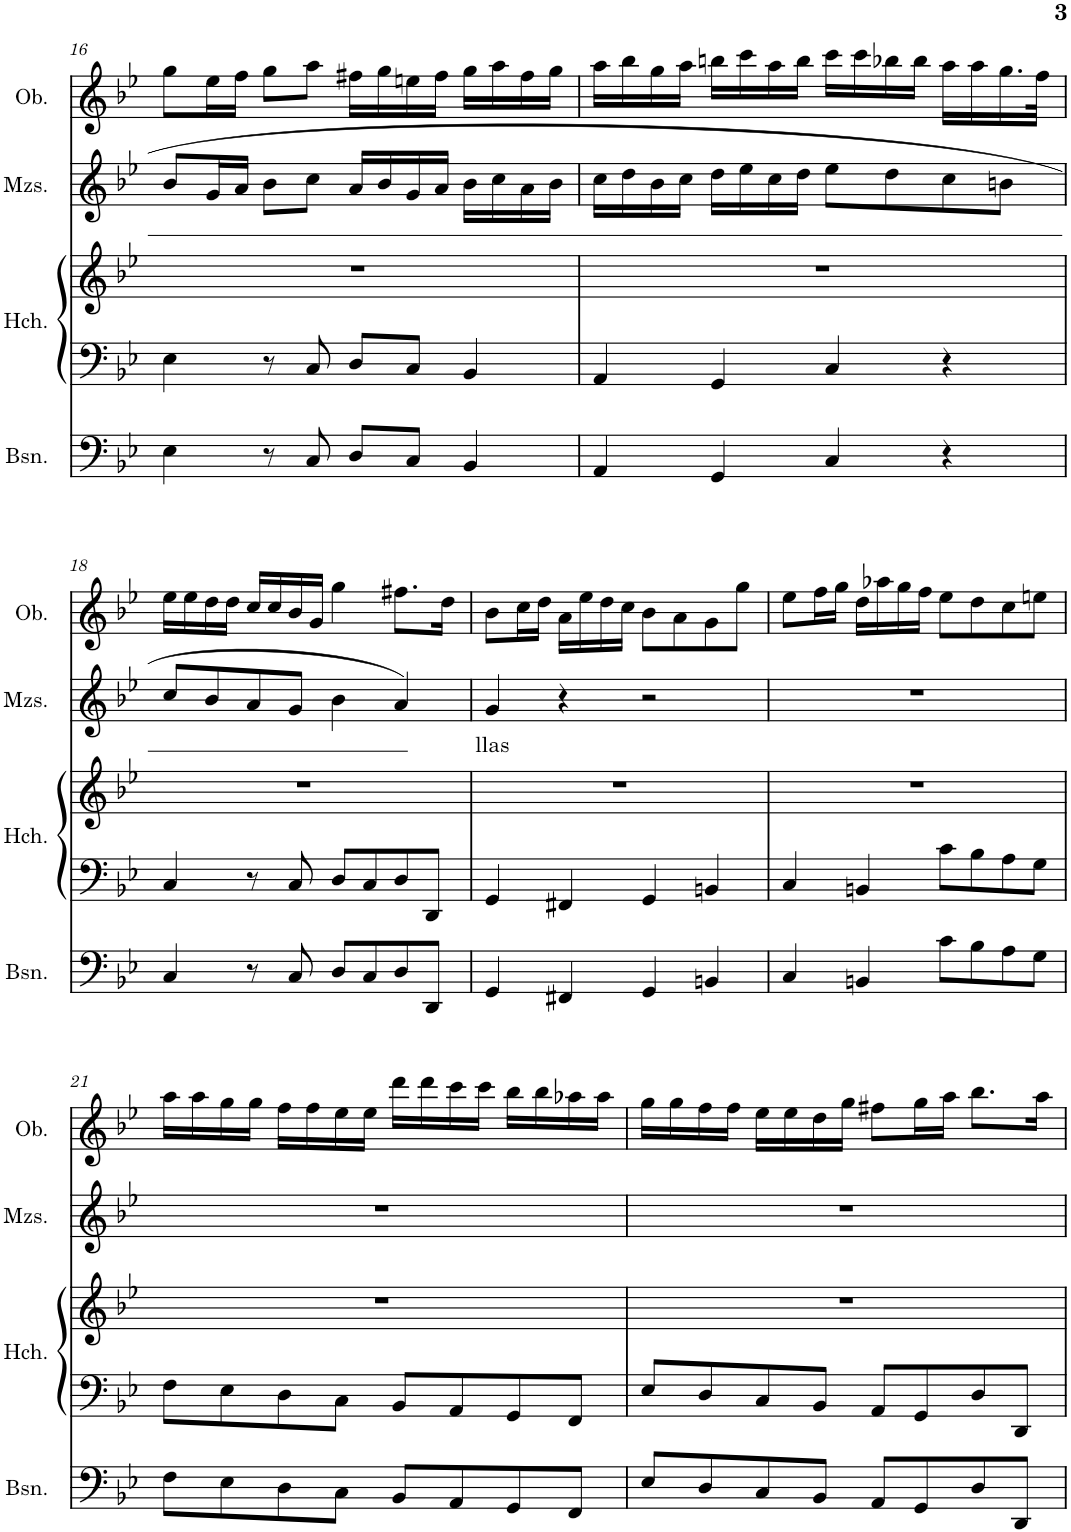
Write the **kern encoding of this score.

**kern	**kern	**kern	**kern	**text	**kern
*part4	*part3	*part3	*part2	*part2	*part1
*staff5	*staff4	*staff3	*staff2	*staff2	*staff1
*I"Bassoon	*I"Harpsichord	*	*I"Mezzo-soprano	*	*I"Oboe
*I'Bsn.	*I'Hch.	*	*I'Mzs.	*	*I'Ob.
!!LO:PB:g=z
*clefF4	*clefF4	*clefG2	*clefG2	*	*clefG2
*k[b-e-]	*k[b-e-]	*k[b-e-]	*k[b-e-]	*	*k[b-e-]
*M4/4	*M4/4	*M4/4	*M4/4	*	*M4/4
=16	=16	=16	=16	=16	=16
4E-\	4E-\	1r	8b-/L	.	8gg\L
.	.	.	16g/L	.	16ee-\L
.	.	.	16a/JJ	.	16ff\JJ
8r	8r	.	8b-\L	.	8gg\L
8C/	8C/	.	8cc\J	.	8aa\J
8D/L	8D/L	.	16a/LL	.	16ff#X\LL
.	.	.	16b-/	.	16gg\
8C/J	8C/J	.	16g/	.	16een\
.	.	.	16a/JJ	.	16ff#\JJ
4BB-/	4BB-/	.	16b-\LL	.	16gg\LL
.	.	.	16cc\	.	16aa\
.	.	.	16a\	.	16ff#\
.	.	.	16b-\JJ	.	16gg\JJ
=17	=17	=17	=17	=17	=17
4AA/	4AA/	1r	16cc\LL	.	16aa\LL
.	.	.	16dd\	.	16bb-\
.	.	.	16b-\	.	16gg\
.	.	.	16cc\JJ	.	16aa\JJ
4GG/	4GG/	.	16dd\LL	.	16bbn\LL
.	.	.	16ee-\	.	16ccc\
.	.	.	16cc\	.	16aa\
.	.	.	16dd\JJ	.	16bb\JJ
4C/	4C/	.	8ee-\L	.	16ccc\LL
.	.	.	.	.	16ccc\
.	.	.	8dd\	.	16bb-X\
.	.	.	.	.	16bb-\JJ
4r	4r	.	8cc\	.	16aa\LL
.	.	.	.	.	16aa\
.	.	.	8bn\J	.	16.gg\
.	.	.	.	.	32ff\JJk
!!LO:LB:g=z
=18	=18	=18	=18	=18	=18
4C/	4C/	1r	8cc/L	.	16ee-\LL
.	.	.	.	.	16ee-\
.	.	.	8b-/	.	16dd\
.	.	.	.	.	16dd\JJ
8r	8r	.	8a/	.	16cc/LL
.	.	.	.	.	16cc/
8C/	8C/	.	8g/J	.	16b-/
.	.	.	.	.	16g/JJ
8D/L	8D/L	.	4b-\	.	4gg\
8C/	8C/	.	.	.	.
8D/	8D/	.	4a/	.	8.ff#X\L
8DD/J	8DD/J	.	.	.	.
.	.	.	.	.	16dd\Jk
=19	=19	=19	=19	=19	=19
!	!	!	!	!LO:LY:b	!
4GG/	4GG/	1r	4g/	llas	8b-\L
.	.	.	.	.	16cc\L
.	.	.	.	.	16dd\JJ
4FF#X/	4FF#X/	.	4r	.	16a\LL
.	.	.	.	.	16ee-\
.	.	.	.	.	16dd\
.	.	.	.	.	16cc\JJ
4GG/	4GG/	.	2r	.	8b-\L
.	.	.	.	.	8a\
4BBn/	4BBn/	.	.	.	8g\
.	.	.	.	.	8gg\J
=20	=20	=20	=20	=20	=20
4C/	4C/	1r	1r	.	8ee-\L
.	.	.	.	.	16ff\L
.	.	.	.	.	16gg\JJ
4BBn/	4BBn/	.	.	.	16dd\LL
.	.	.	.	.	16aa-X\
.	.	.	.	.	16gg\
.	.	.	.	.	16ff\JJ
8c\L	8c\L	.	.	.	8ee-\L
8B-\	8B-\	.	.	.	8dd\
8A\	8A\	.	.	.	8cc\
8G\J	8G\J	.	.	.	8een\J
!!LO:LB:g=z
=21	=21	=21	=21	=21	=21
8F\L	8F\L	1r	1r	.	16aa\LL
.	.	.	.	.	16aa\
8E-\	8E-\	.	.	.	16gg\
.	.	.	.	.	16gg\JJ
8D\	8D\	.	.	.	16ff\LL
.	.	.	.	.	16ff\
8C\J	8C\J	.	.	.	16ee-\
.	.	.	.	.	16ee-\JJ
8BB-/L	8BB-/L	.	.	.	16ddd\LL
.	.	.	.	.	16ddd\
8AA/	8AA/	.	.	.	16ccc\
.	.	.	.	.	16ccc\JJ
8GG/	8GG/	.	.	.	16bb-\LL
.	.	.	.	.	16bb-\
8FF/J	8FF/J	.	.	.	16aa-X\
.	.	.	.	.	16aa-\JJ
=22	=22	=22	=22	=22	=22
8E-/L	8E-/L	1r	1r	.	16gg\LL
.	.	.	.	.	16gg\
8D/	8D/	.	.	.	16ff\
.	.	.	.	.	16ff\JJ
8C/	8C/	.	.	.	16ee-\LL
.	.	.	.	.	16ee-\
8BB-/J	8BB-/J	.	.	.	16dd\
.	.	.	.	.	16gg\JJ
8AA/L	8AA/L	.	.	.	8ff#X\L
8GG/	8GG/	.	.	.	16gg\L
.	.	.	.	.	16aa\JJ
8D/	8D/	.	.	.	8.bb-\L
8DD/J	8DD/J	.	.	.	.
.	.	.	.	.	16aa\Jk
=	=	=	=	=	=
*-	*-	*-	*-	*-	*-
